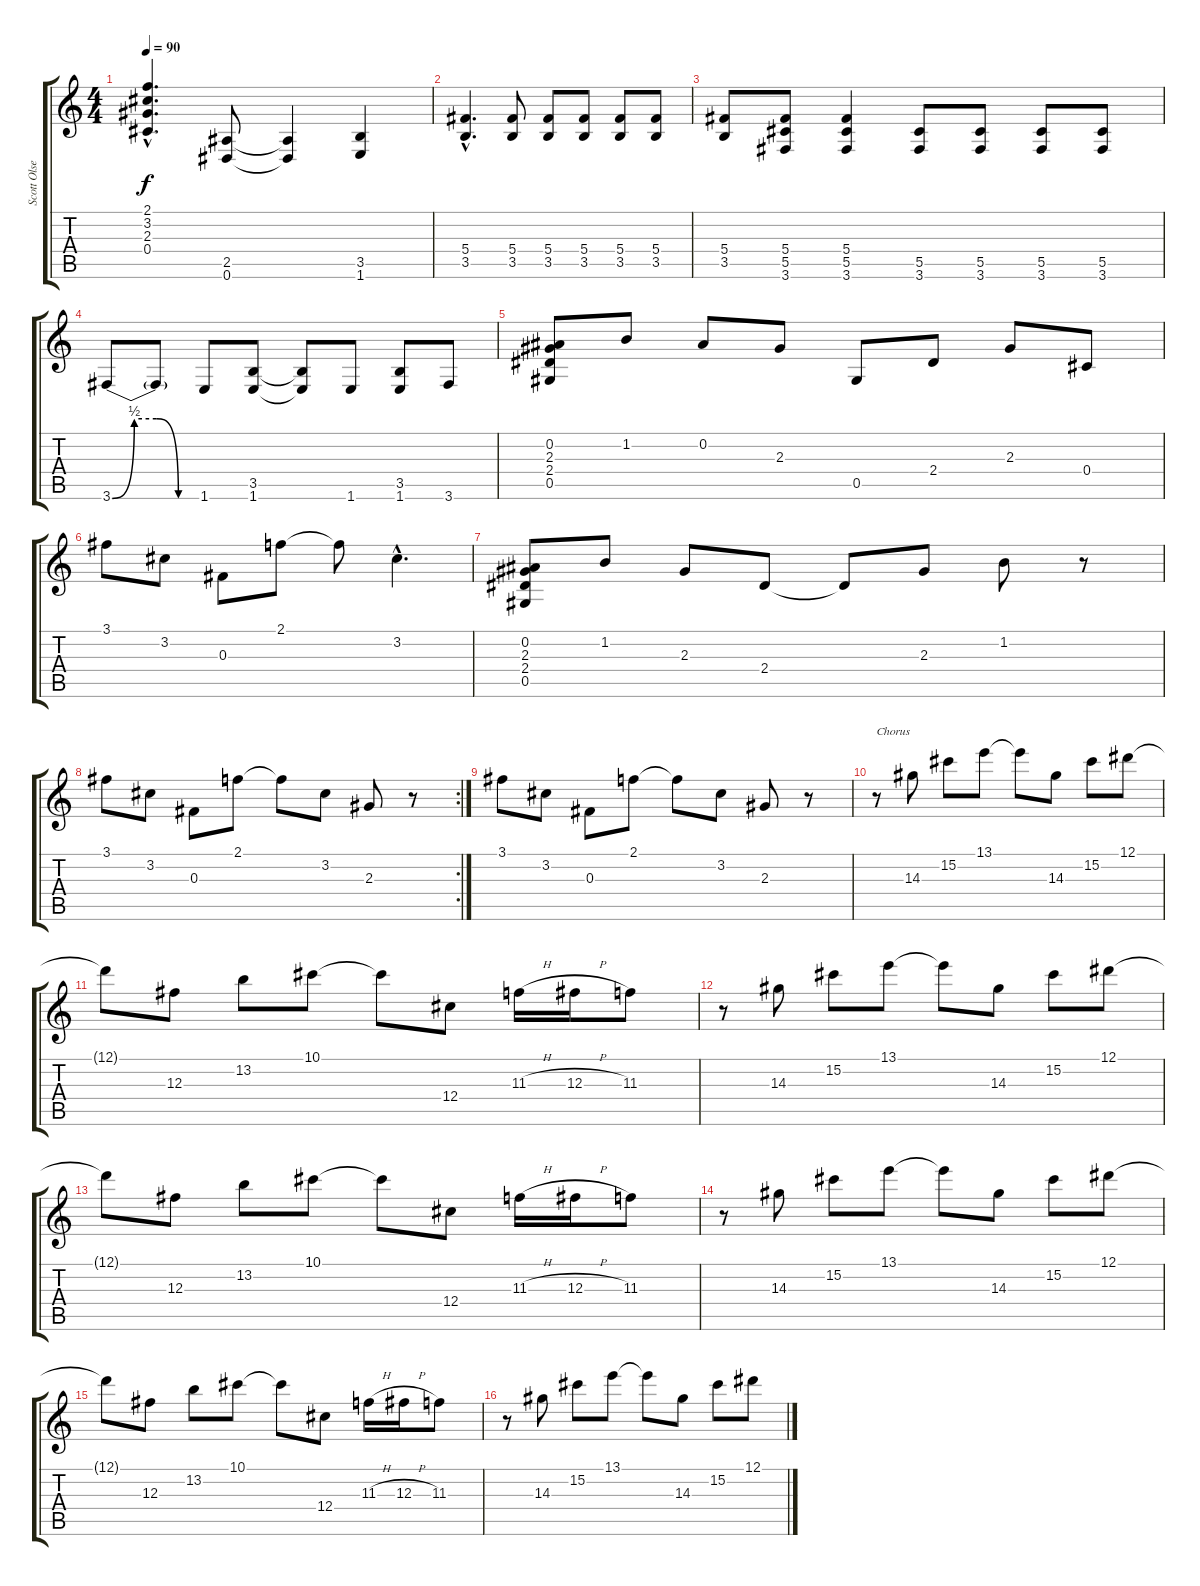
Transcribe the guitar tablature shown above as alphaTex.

\track ("Scott Olsen" "Scott Olse") {instrument acousticguitarsteel}
\staff {score tabs}
\tuning (Eb4 Bb3 Gb3 Db3 Ab2 Eb2) {hide}
\ts (4 4)
\tempo 90
\clef g2
\ks c
(2.1{hac} 3.2{hac} 2.3{hac} 0.4{hac}).4{d dy f} (2.5 0.6).8 (2.5{t} 0.6{t}).4 (3.5 1.6).4 |
(5.4{hac} 3.5{hac}).4{d} (5.4 3.5).8 (5.4 3.5).8 (5.4 3.5).8 (5.4 3.5).8 (5.4 3.5).8 |
(5.4 3.5).8 (5.4 5.5 3.6).8 (5.4 5.5 3.6).4 (5.5 3.6).8 (5.5 3.6).8 (5.5 3.6).8 (5.5 3.6).8 |
3.6{be (custom 0 0 15 2 30 2 45 0 60 0)}.8 3.6{t}.8 1.6.8 (3.5 1.6).8 (3.5{t} 1.6{t}).8 1.6.8 (3.5 1.6).8 3.6.8 |
(0.2 2.3 2.4 0.5).8 1.2.8 0.2.8 2.3.8 0.5.8 2.4.8 2.3.8 0.4.8 |
3.1.8 3.2.8 0.3.8 2.1.8 2.1{t}.8 3.2{hac}.4{d} |
(0.2 2.3 2.4 0.5).8 1.2.8 2.3.8 2.4.8 2.4{t}.8 2.3.8 1.2.8 r.8 |
\rc 2
3.1.8 3.2.8 0.3.8 2.1.8 2.1{t}.8 3.2.8 2.3.8 r.8 |
3.1.8 3.2.8 0.3.8 2.1.8 2.1{t}.8 3.2.8 2.3.8 r.8 |
r.8{txt "Chorus"} 14.3.8 15.2.8 13.1.8 13.1{t}.8 14.3.8 15.2.8 12.1.8 |
12.1{t}.8 12.3.8 13.2.8 10.1.8 10.1{t}.8 12.4.8 11.3{h}.16 12.3{h}.16 11.3.8 |
r.8 14.3.8 15.2.8 13.1.8 13.1{t}.8 14.3.8 15.2.8 12.1.8 |
12.1{t}.8 12.3.8 13.2.8 10.1.8 10.1{t}.8 12.4.8 11.3{h}.16 12.3{h}.16 11.3.8 |
r.8 14.3.8 15.2.8 13.1.8 13.1{t}.8 14.3.8 15.2.8 12.1.8 |
12.1{t}.8 12.3.8 13.2.8 10.1.8 10.1{t}.8 12.4.8 11.3{h}.16 12.3{h}.16 11.3.8 |
r.8 14.3.8 15.2.8 13.1.8 13.1{t}.8 14.3.8 15.2.8 12.1.8
